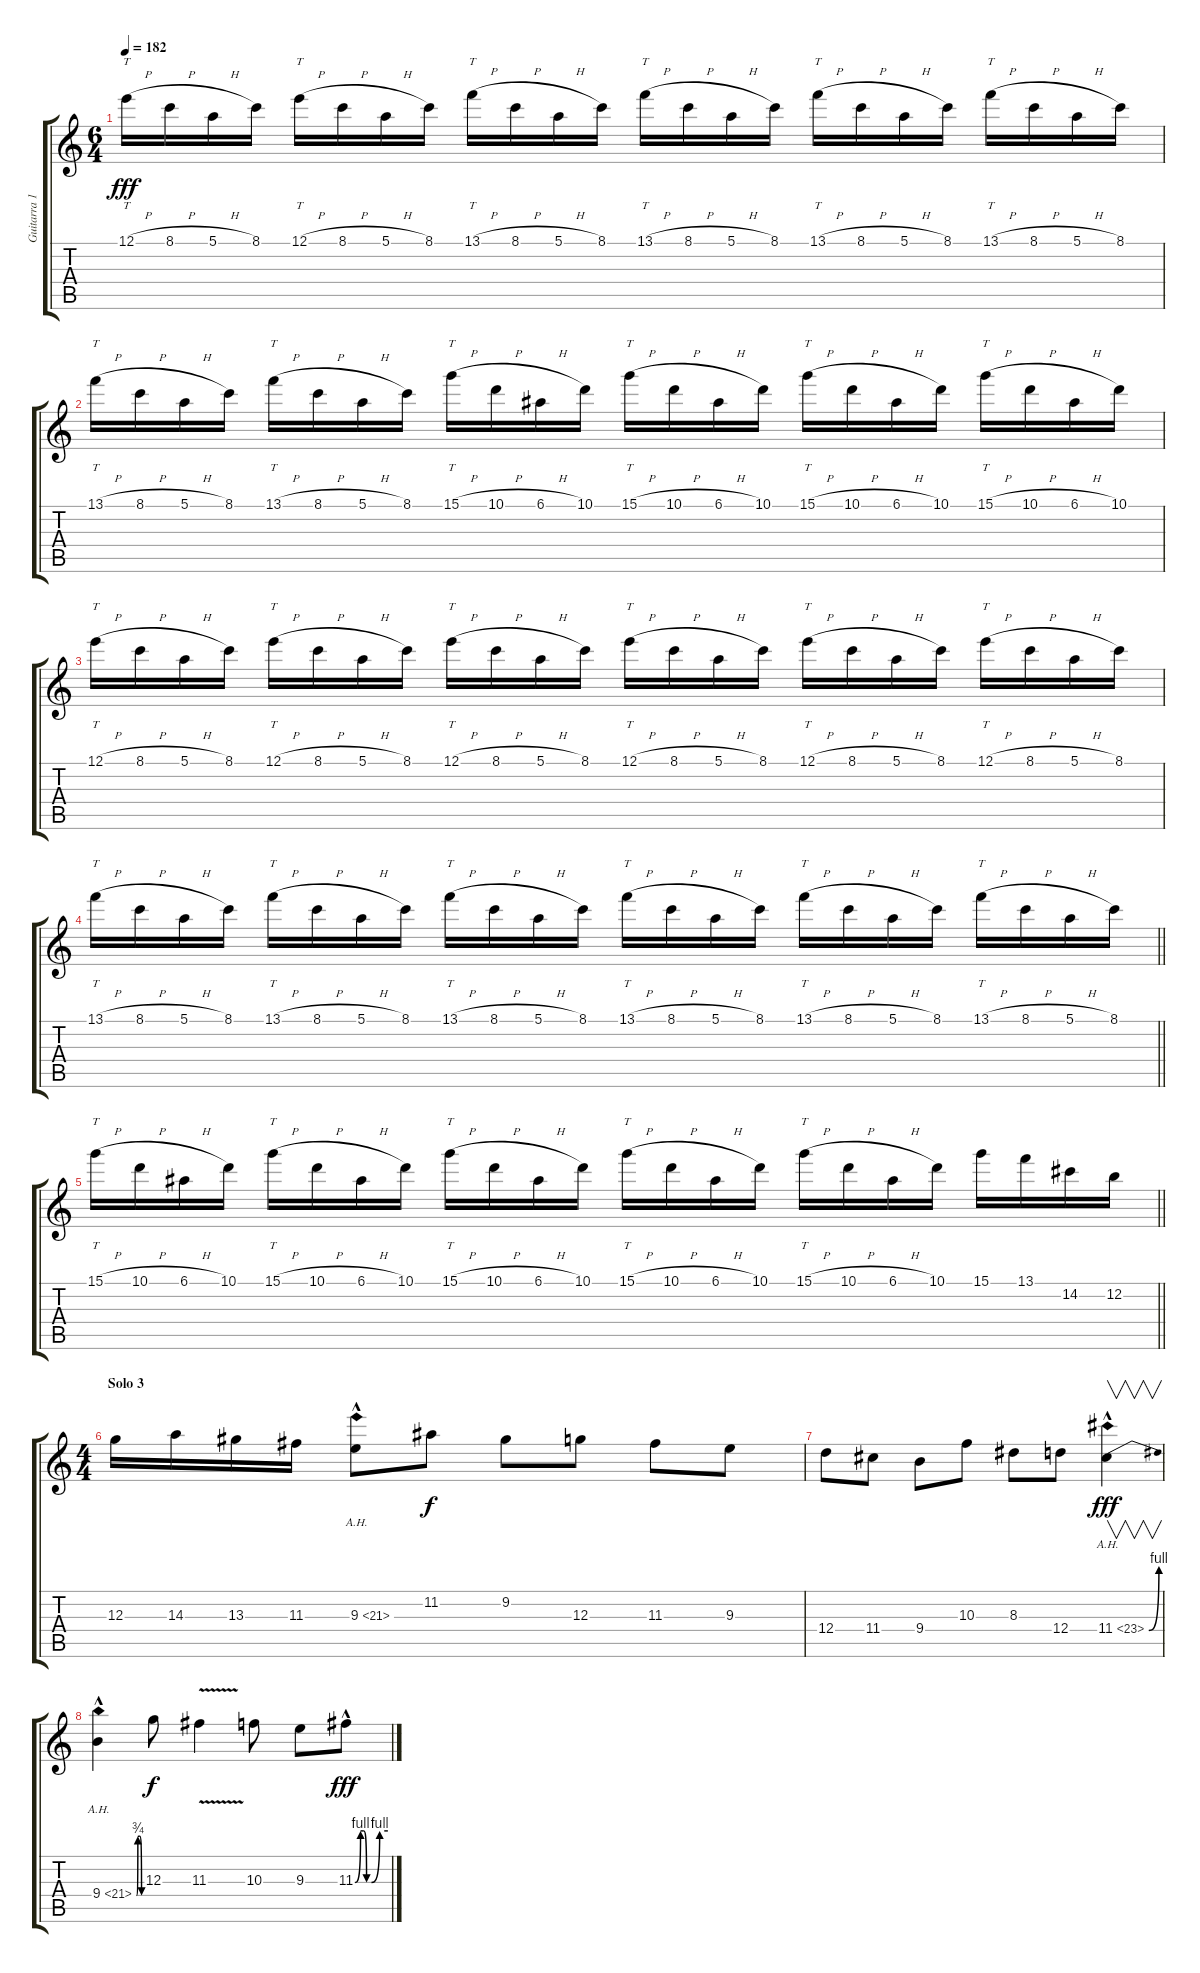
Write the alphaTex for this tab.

\track ("Guitarra 1" "Guitarra 1") {instrument distortionguitar}
\staff {score tabs}
\tuning (E4 B3 G3 D3 A2 E2) {hide}
\ts (6 4)
\tempo 182
\clef g2
\ks c
12.1{h}.16{tt dy fff} 8.1{h}.16 5.1{h}.16 8.1.16 12.1{h}.16{tt} 8.1{h}.16 5.1{h}.16 8.1.16 13.1{h}.16{tt} 8.1{h}.16 5.1{h}.16 8.1.16 13.1{h}.16{tt} 8.1{h}.16 5.1{h}.16 8.1.16 13.1{h}.16{tt} 8.1{h}.16 5.1{h}.16 8.1.16 13.1{h}.16{tt} 8.1{h}.16 5.1{h}.16 8.1.16 |
13.1{h}.16{tt} 8.1{h}.16 5.1{h}.16 8.1.16 13.1{h}.16{tt} 8.1{h}.16 5.1{h}.16 8.1.16 15.1{h}.16{tt} 10.1{h}.16 6.1{h}.16 10.1.16 15.1{h}.16{tt} 10.1{h}.16 6.1{h}.16 10.1.16 15.1{h}.16{tt} 10.1{h}.16 6.1{h}.16 10.1.16 15.1{h}.16{tt} 10.1{h}.16 6.1{h}.16 10.1.16 |
12.1{h}.16{tt} 8.1{h}.16 5.1{h}.16 8.1.16 12.1{h}.16{tt} 8.1{h}.16 5.1{h}.16 8.1.16 12.1{h}.16{tt} 8.1{h}.16 5.1{h}.16 8.1.16 12.1{h}.16{tt} 8.1{h}.16 5.1{h}.16 8.1.16 12.1{h}.16{tt} 8.1{h}.16 5.1{h}.16 8.1.16 12.1{h}.16{tt} 8.1{h}.16 5.1{h}.16 8.1.16 |
\barLineRight lightlight
13.1{h}.16{tt} 8.1{h}.16 5.1{h}.16 8.1.16 13.1{h}.16{tt} 8.1{h}.16 5.1{h}.16 8.1.16 13.1{h}.16{tt} 8.1{h}.16 5.1{h}.16 8.1.16 13.1{h}.16{tt} 8.1{h}.16 5.1{h}.16 8.1.16 13.1{h}.16{tt} 8.1{h}.16 5.1{h}.16 8.1.16 13.1{h}.16{tt} 8.1{h}.16 5.1{h}.16 8.1.16 |
\barLineRight lightlight
15.1{h}.16{tt} 10.1{h}.16 6.1{h}.16 10.1.16 15.1{h}.16{tt} 10.1{h}.16 6.1{h}.16 10.1.16 15.1{h}.16{tt} 10.1{h}.16 6.1{h}.16 10.1.16 15.1{h}.16{tt} 10.1{h}.16 6.1{h}.16 10.1.16 15.1{h}.16{tt} 10.1{h}.16 6.1{h}.16 10.1.16 15.1.16 13.1.16 14.2.16 12.2.16 |
\ts (4 4)
\section ("" "Solo 3")
12.3.16 14.3.16 13.3.16 11.3.16 9.3{ah 12 hac}.8 11.2.8{dy f} 9.2.8 12.3.8 11.3.8 9.3.8 |
12.4.8 11.4.8 9.4.8 10.3.8 8.3.8 12.4.8 11.4{be (bend 0 0 60 4) ah 12 hac}.4{v dy fff} |
9.4{be (custom 0 0 15 3 30 3 40 3 60 0) ah 12 hac}.4 12.3.8{dy f} 11.3{v}.4 10.3.8 9.3.8 11.3{be (custom 0 0 10 4 16 4 21 0 30 0 45 4 60 4) hac}.8{dy fff}
